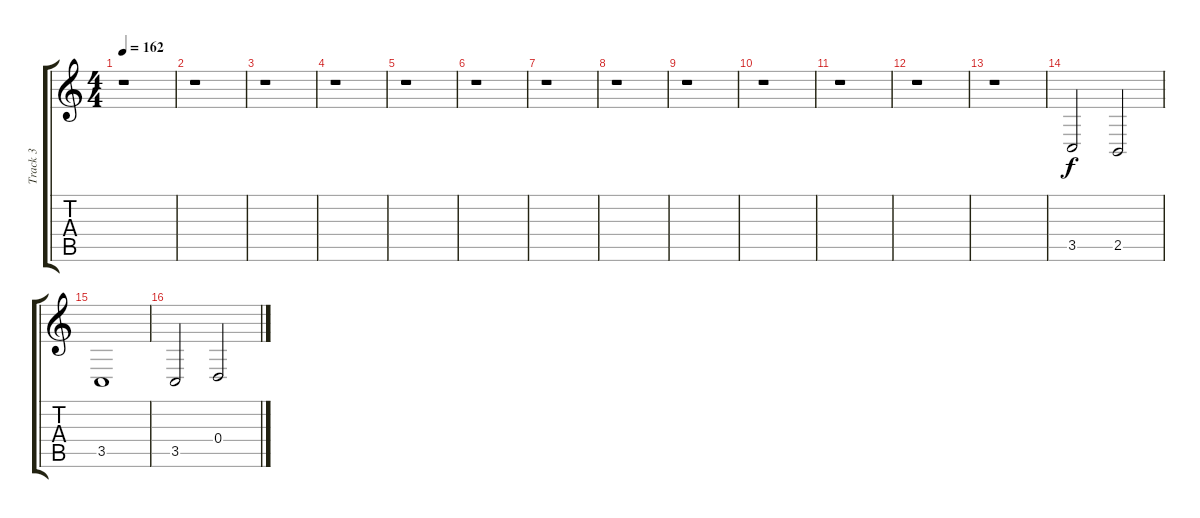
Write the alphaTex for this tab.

\track ("Track 3" "Track 3") {instrument stringensemble1}
\staff {score tabs}
\tuning (E4 B3 G3 D3 A2 E2) {hide}
\ts (4 4)
\tempo 162
\clef g2
\ks c
r.1{dy f} |
r.1 |
r.1 |
r.1 |
r.1 |
r.1 |
r.1 |
r.1 |
r.1 |
r.1 |
r.1 |
r.1 |
r.1 |
3.5.2 2.5.2 |
3.5.1 |
3.5.2 0.4.2
